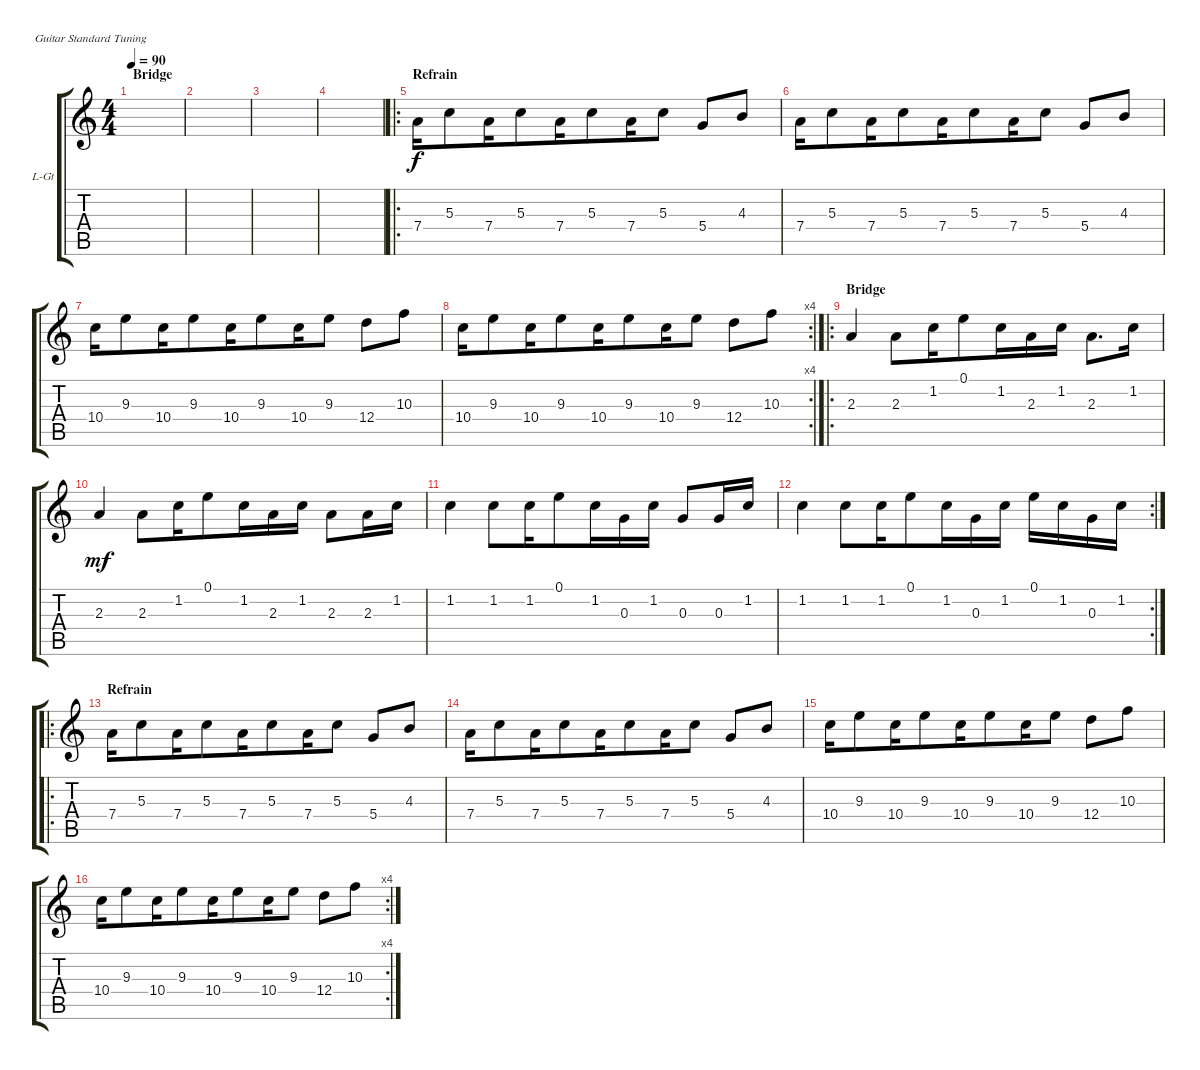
\defaultSystemsLayout 4
\bracketExtendMode groupsimilarinstruments
\firstSystemTrackNameOrientation horizontal
\otherSystemsTrackNameOrientation horizontal
\track ("Lead Guitar" "L-Gt") {instrument electricguitarclean}
\staff {score tabs}
\tuning (E4 B3 G3 D3 A2 E2)
\ts (4 4)
\section ("" "Bridge")
\tempo 90
\clef g2
\ks c
|
|
|
|
\ro
\beaming (8 6 2)
\section ("" "Refrain")
7.4.16 5.3.8 7.4.16 5.3.8 7.4.16 5.3.8 7.4.16 5.3.8 5.4.8 4.3.8 |
7.4.16 5.3.8 7.4.16 5.3.8 7.4.16 5.3.8 7.4.16 5.3.8 5.4.8 4.3.8 |
10.4.16 9.3.8 10.4.16 9.3.8 10.4.16 9.3.8 10.4.16 9.3.8 12.4.8 10.3.8 |
\rc 4
10.4.16 9.3.8 10.4.16 9.3.8 10.4.16 9.3.8 10.4.16 9.3.8 12.4.8 10.3.8 |
\ro
\section ("" "Bridge")
2.3.4 2.3.8 1.2.16 0.1.8 1.2.16 2.3.16 1.2.16 2.3.8{d} 1.2.16{dy f} |
2.3.4{dy mf} 2.3.8 1.2.16 0.1.8 1.2.16 2.3.16 1.2.16 2.3.8 2.3.16 1.2.16 |
1.2.4 1.2.8 1.2.16 0.1.8 1.2.16 0.3.16 1.2.16 0.3.8 0.3.16 1.2.16 |
\rc 2
1.2.4 1.2.8 1.2.16 0.1.8 1.2.16 0.3.16 1.2.16 0.1.16 1.2.16 0.3.16 1.2.16 |
\ro
\section ("" "Refrain")
7.4.16 5.3.8 7.4.16 5.3.8 7.4.16 5.3.8 7.4.16 5.3.8 5.4.8 4.3.8 |
7.4.16 5.3.8 7.4.16 5.3.8 7.4.16 5.3.8 7.4.16 5.3.8 5.4.8 4.3.8 |
10.4.16 9.3.8 10.4.16 9.3.8 10.4.16 9.3.8 10.4.16 9.3.8 12.4.8 10.3.8 |
\rc 4
10.4.16 9.3.8 10.4.16 9.3.8 10.4.16 9.3.8 10.4.16 9.3.8 12.4.8 10.3.8
